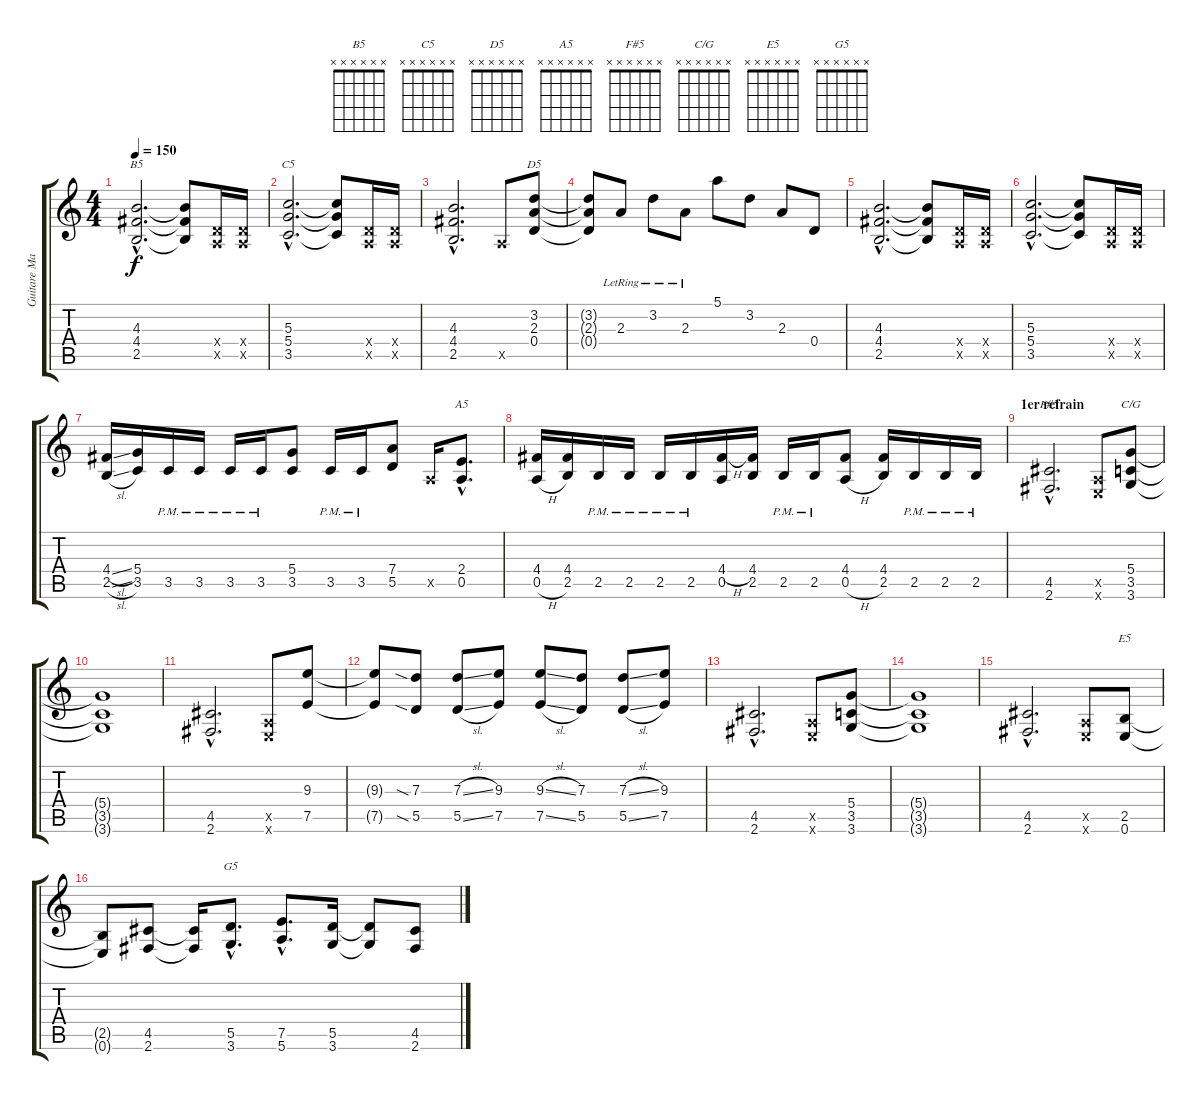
\track ("Guitare Mathieu" "Guitare Ma") {instrument distortionguitar}
\staff {score tabs}
\tuning (E4 B3 G3 D3 A2 E2) {hide}
\chord ("B5" x x x x x x)
\chord ("C5" x x x x x x)
\chord ("D5" x x x x x x)
\chord ("A5" x x x x x x)
\chord ("F#5" x x x x x x)
\chord ("C/G" x x x x x x)
\chord ("E5" x x x x x x)
\chord ("G5" x x x x x x)
\ts (4 4)
\tempo 150
\clef g2
\ks c
(4.3{hac} 4.4{hac} 2.5{hac}).2{d ch "B5" dy f} (4.3{t} 4.4{t} 2.5{t}).8 (0.4{x} 0.5{x}).16 (0.4{x} 0.5{x}).16 |
(5.3{hac} 5.4{hac} 3.5{hac}).2{d ch "C5"} (5.3{t} 5.4{t} 3.5{t}).8 (0.4{x} 0.5{x}).16 (0.4{x} 0.5{x}).16 |
(4.3{hac} 4.4{hac} 2.5{hac}).2{d} 0.5{x}.8 (3.2 2.3 0.4).8{ch "D5"} |
(3.2{t} 2.3{t} 0.4{t}).8 2.3{lr}.8 3.2{lr}.8 2.3{lr}.8 5.1.8 3.2.8 2.3.8 0.4.8 |
(4.3{hac} 4.4{hac} 2.5{hac}).2{d} (4.3{t} 4.4{t} 2.5{t}).8 (0.4{x} 0.5{x}).16 (0.4{x} 0.5{x}).16 |
(5.3{hac} 5.4{hac} 3.5{hac}).2{d} (5.3{t} 5.4{t} 3.5{t}).8 (0.4{x} 0.5{x}).16 (0.4{x} 0.5{x}).16 |
(4.4{sl} 2.5{sl}).16 (5.4 3.5).16 3.5{pm}.16 3.5{pm}.16 3.5{pm}.16 3.5{pm}.16 (5.4 3.5).8 3.5{pm}.16 3.5{pm}.16 (7.4 5.5).8 0.5{x}.16 (2.4{hac} 0.5{hac}).8{d ch "A5"} |
(4.4 0.5{h}).16 (4.4 2.5).16 2.5{pm}.16 2.5{pm}.16 2.5{pm}.16 2.5{pm}.16 (4.4{h} 0.5).16 (4.4 2.5).16 2.5{pm}.16 2.5{pm}.16 (4.4 0.5{h}).8 (4.4 2.5).16 2.5{pm}.16 2.5{pm}.16 2.5{pm}.16 |
\section ("" "1er refrain")
(4.5{hac} 2.6{hac}).2{d ch "F#5"} (0.5{x} 0.6{x}).8 (5.4 3.5 3.6).8{ch "C/G"} |
(5.4{t} 3.5{t} 3.6{t}).1 |
(4.5{hac} 2.6{hac}).2{d} (0.5{x} 0.6{x}).8 (9.3 7.5).8 |
(9.3{t} 7.5{t}).8 (7.3{sia} 5.5{sia}).8 (7.3{sl} 5.5{sl}).8 (9.3 7.5).8 (9.3{sl} 7.5{sl}).8 (7.3 5.5).8 (7.3{sl} 5.5{sl}).8 (9.3 7.5).8 |
(4.5{hac} 2.6{hac}).2{d} (0.5{x} 0.6{x}).8 (5.4 3.5 3.6).8 |
(5.4{t} 3.5{t} 3.6{t}).1 |
(4.5{hac} 2.6{hac}).2{d} (0.5{x} 0.6{x}).8 (2.5 0.6).8{ch "E5"} |
(2.5{t} 0.6{t}).8 (4.5 2.6).8 (4.5{t} 2.6{t}).16 (5.5{hac} 3.6{hac}).8{d ch "G5"} (7.5{hac} 5.6{hac}).8{d} (5.5 3.6).16 (5.5{t} 3.6{t}).8 (4.5 2.6).8
